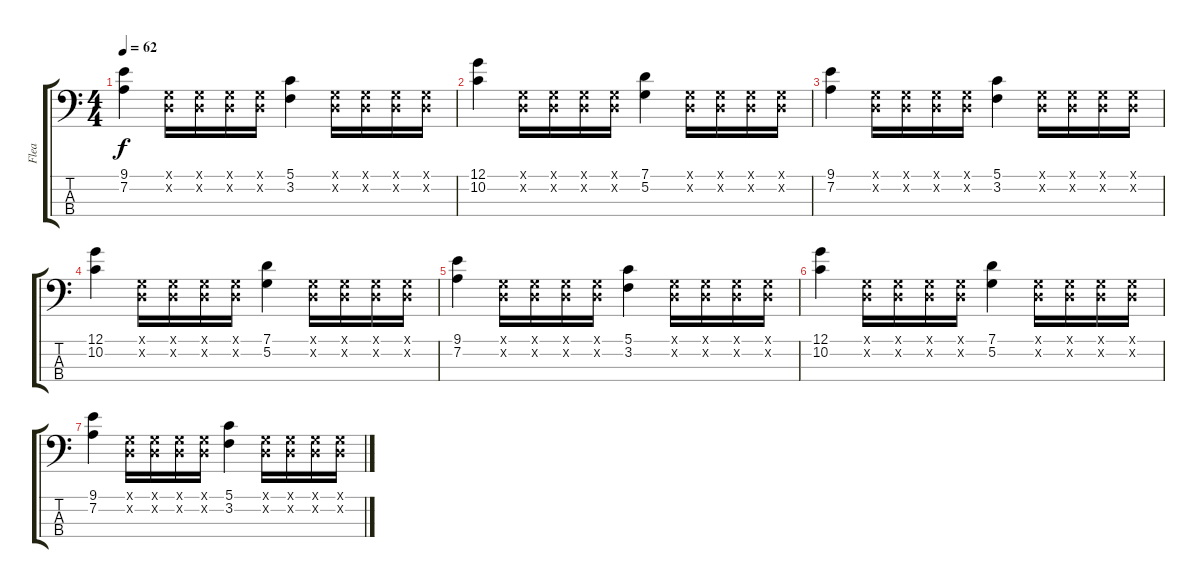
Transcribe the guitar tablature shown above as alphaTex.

\track ("Flea" "Flea") {instrument electricbasspick}
\staff {score tabs}
\tuning (G2 D2 A1 E1) {hide}
\ts (4 4)
\tempo 62
\clef f4
\ks c
(9.1 7.2).4{dy f} (0.1{x} 0.2{x}).16 (0.1{x} 0.2{x}).16 (0.1{x} 0.2{x}).16 (0.1{x} 0.2{x}).16 (5.1 3.2).4 (0.1{x} 0.2{x}).16 (0.1{x} 0.2{x}).16 (0.1{x} 0.2{x}).16 (0.1{x} 0.2{x}).16 |
(12.1 10.2).4 (0.1{x} 0.2{x}).16 (0.1{x} 0.2{x}).16 (0.1{x} 0.2{x}).16 (0.1{x} 0.2{x}).16 (7.1 5.2).4 (0.1{x} 0.2{x}).16 (0.1{x} 0.2{x}).16 (0.1{x} 0.2{x}).16 (0.1{x} 0.2{x}).16 |
(9.1 7.2).4 (0.1{x} 0.2{x}).16 (0.1{x} 0.2{x}).16 (0.1{x} 0.2{x}).16 (0.1{x} 0.2{x}).16 (5.1 3.2).4 (0.1{x} 0.2{x}).16 (0.1{x} 0.2{x}).16 (0.1{x} 0.2{x}).16 (0.1{x} 0.2{x}).16 |
(12.1 10.2).4 (0.1{x} 0.2{x}).16 (0.1{x} 0.2{x}).16 (0.1{x} 0.2{x}).16 (0.1{x} 0.2{x}).16 (7.1 5.2).4 (0.1{x} 0.2{x}).16 (0.1{x} 0.2{x}).16 (0.1{x} 0.2{x}).16 (0.1{x} 0.2{x}).16 |
(9.1 7.2).4 (0.1{x} 0.2{x}).16 (0.1{x} 0.2{x}).16 (0.1{x} 0.2{x}).16 (0.1{x} 0.2{x}).16 (5.1 3.2).4 (0.1{x} 0.2{x}).16 (0.1{x} 0.2{x}).16 (0.1{x} 0.2{x}).16 (0.1{x} 0.2{x}).16 |
(12.1 10.2).4 (0.1{x} 0.2{x}).16 (0.1{x} 0.2{x}).16 (0.1{x} 0.2{x}).16 (0.1{x} 0.2{x}).16 (7.1 5.2).4 (0.1{x} 0.2{x}).16 (0.1{x} 0.2{x}).16 (0.1{x} 0.2{x}).16 (0.1{x} 0.2{x}).16 |
(9.1 7.2).4 (0.1{x} 0.2{x}).16 (0.1{x} 0.2{x}).16 (0.1{x} 0.2{x}).16 (0.1{x} 0.2{x}).16 (5.1 3.2).4 (0.1{x} 0.2{x}).16 (0.1{x} 0.2{x}).16 (0.1{x} 0.2{x}).16 (0.1{x} 0.2{x}).16
